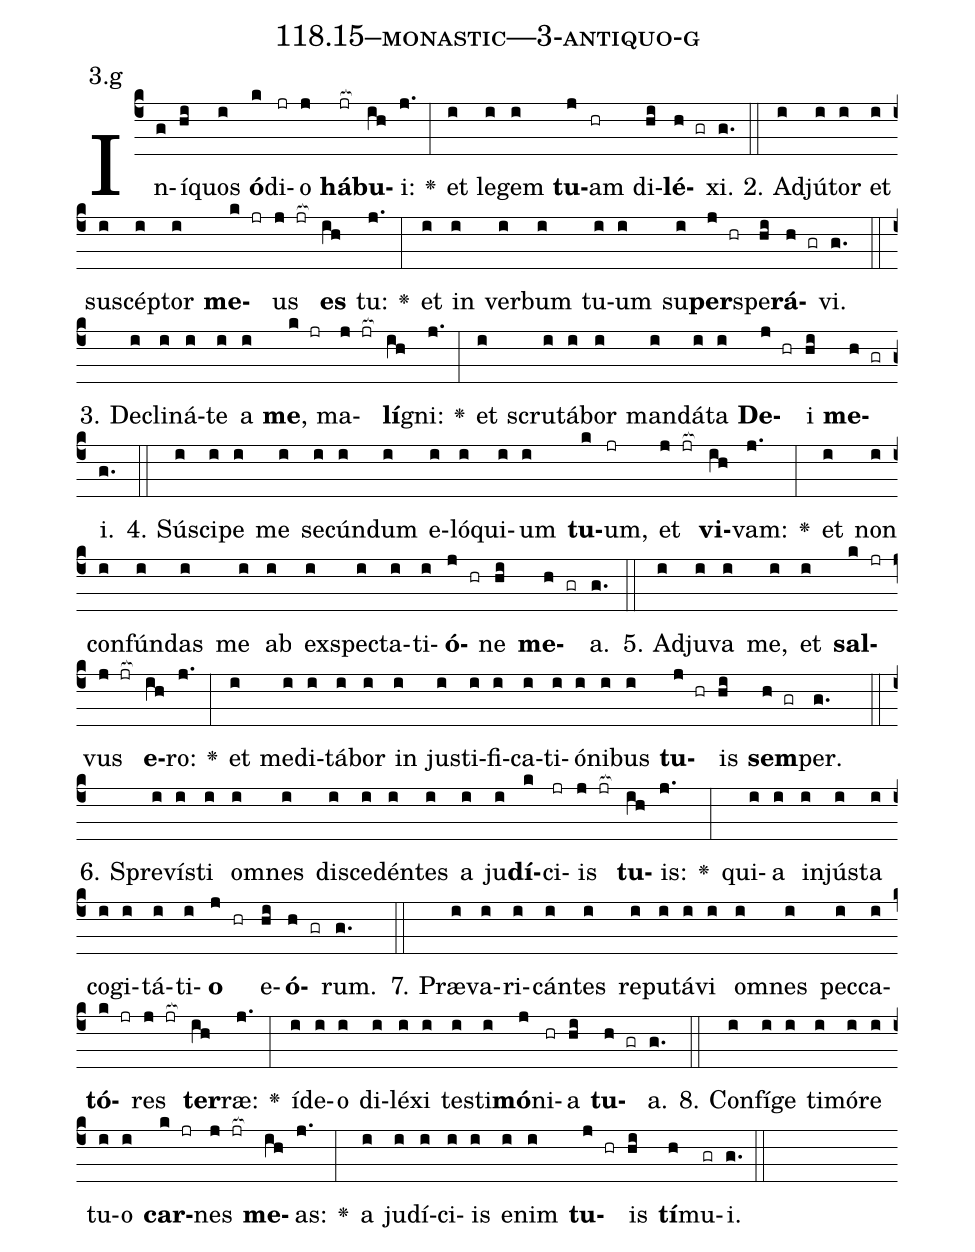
name: 118.15--monastic---3-antiquo-g;
annotation: 3.g;
%%
(c4)In(g)í(hi)quos(i) <b>ó</b>(k)di(jr)o(j) <b>há</b>(jr[ocb:1{])<b>bu</b>(ih[ocb:0}])i:(j.) <v>\greheightstar</v>(:) et(i) le(i)gem(i) <b>tu</b>(j)am(hr) di(hi)<b>lé</b>(h gr)xi.(g.) (::)
2. Ad(i)jú(i)tor(i) et(i) su(i)scép(i)tor(i) <b>me</b>(k jr)us(j jr[ocb:1{]) <b>es</b>(ih[ocb:0}]) tu:(j.) <v>\greheightstar</v>(:) et(i) in(i) ver(i)bum(i) tu(i)um(i) su(i)<b>per</b>(j hr)spe(hi)<b>rá</b>(h gr)vi.(g.) (::)
3. De(i)cli(i)ná(i)te(i) a(i) <b>me</b>,(k jr) ma(j jr[ocb:1{])<b>lí</b>(ih[ocb:0}])gni:(j.) <v>\greheightstar</v>(:) et(i) scru(i)tá(i)bor(i) man(i)dá(i)ta(i) <b>De</b>(j hr)i(hi) <b>me</b>(h gr)i.(g.) (::)
4. Sú(i)sci(i)pe(i) me(i) se(i)cún(i)dum(i) e(i)ló(i)qui(i)um(i) <b>tu</b>(k)um,(jr) et(j jr[ocb:1{]) <b>vi</b>(ih[ocb:0}])vam:(j.) <v>\greheightstar</v>(:) et(i) non(i) con(i)fún(i)das(i) me(i) ab(i) ex(i)spec(i)ta(i)ti(i)<b>ó</b>(j hr)ne(hi) <b>me</b>(h gr)a.(g.) (::)
5. Ad(i)ju(i)va(i) me,(i) et(i) <b>sal</b>(k jr)vus(j jr[ocb:1{]) <b>e</b>(ih[ocb:0}])ro:(j.) <v>\greheightstar</v>(:) et(i) me(i)di(i)tá(i)bor(i) in(i) jus(i)ti(i)fi(i)ca(i)ti(i)ó(i)ni(i)bus(i) <b>tu</b>(j hr)is(hi) <b>sem</b>(h gr)per.(g.) (::)
6. Spre(i)vís(i)ti(i) om(i)nes(i) di(i)sce(i)dén(i)tes(i) a(i) ju(i)<b>dí</b>(k)ci(jr)is(j jr[ocb:1{]) <b>tu</b>(ih[ocb:0}])is:(j.) <v>\greheightstar</v>(:) qui(i)a(i) in(i)jús(i)ta(i) co(i)gi(i)tá(i)ti(i)<b>o</b>(j hr) e(hi)<b>ó</b>(h gr)rum.(g.) (::)
7. Præ(i)va(i)ri(i)cán(i)tes(i) re(i)pu(i)tá(i)vi(i) om(i)nes(i) pec(i)ca(i)<b>tó</b>(k jr)res(j jr[ocb:1{]) <b>ter</b>(ih[ocb:0}])ræ:(j.) <v>\greheightstar</v>(:) íd(i)e(i)o(i) di(i)lé(i)xi(i) tes(i)ti(i)<b>mó</b>(j)ni(hr)a(hi) <b>tu</b>(h gr)a.(g.) (::)
8. Con(i)fí(i)ge(i) ti(i)mó(i)re(i) tu(i)o(i) <b>car</b>(k jr)nes(j jr[ocb:1{]) <b>me</b>(ih[ocb:0}])as:(j.) <v>\greheightstar</v>(:) a(i) ju(i)dí(i)ci(i)is(i) e(i)nim(i) <b>tu</b>(j hr)is(hi) <b>tí</b>(h)mu(gr)i.(g.) (::)
